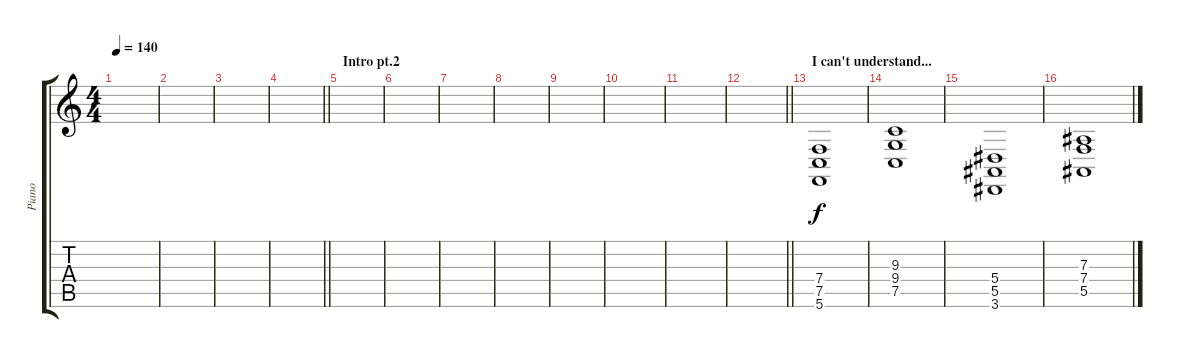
\track ("Piano" "Piano") {instrument acousticgrandpiano}
\staff {score tabs}
\tuning (C4 G3 Eb3 Bb2 F2 C2) {hide}
\ts (4 4)
\tempo 140
\clef g2
\ks c
|
|
|
\barLineRight lightlight
|
\section ("" "Intro pt.2")
|
|
|
|
|
|
|
\barLineRight lightlight
|
\section ("" "I can't understand...")
(7.4 7.5 5.6).1 |
(9.3 9.4 7.5).1 |
(5.4 5.5 3.6).1 |
(7.3 7.4 5.5).1
